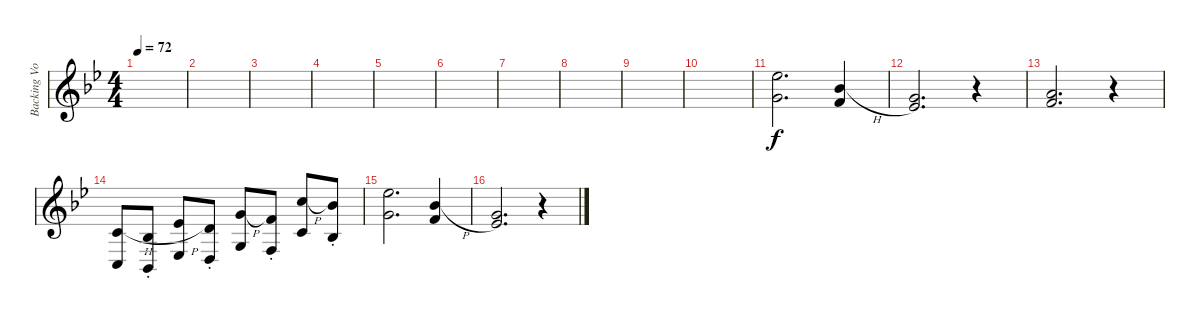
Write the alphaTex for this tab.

\track ("Backing Vocals 1" "Backing Vo") {instrument lead6voice}
\staff {score}
\tuning (E4 B3 G3 D3 A2 E2) {hide}
\ts (4 4)
\tempo 72
\clef g2
\ks bb
|
|
|
|
|
|
|
|
|
|
(3.1 16.2).2{d} (1.1{h} 11.2{h}).4 |
(3.1 4.2).2{d} r.4 |
(1.1 10.2).2{d} r.4 |
(1.2{h} 3.5).8 (3.3{st} 1.5).8 (4.2{h} 1.4).8 (3.2{st} 0.4).8 (3.1{h} 0.3).8 (1.1{st} 3.4).8 (8.1{h} 1.2).8 (6.1{st} 3.3).8 |
(3.1 16.2).2{d} (1.1 11.2{h}).4 |
(3.1 4.2).2{d} r.4
